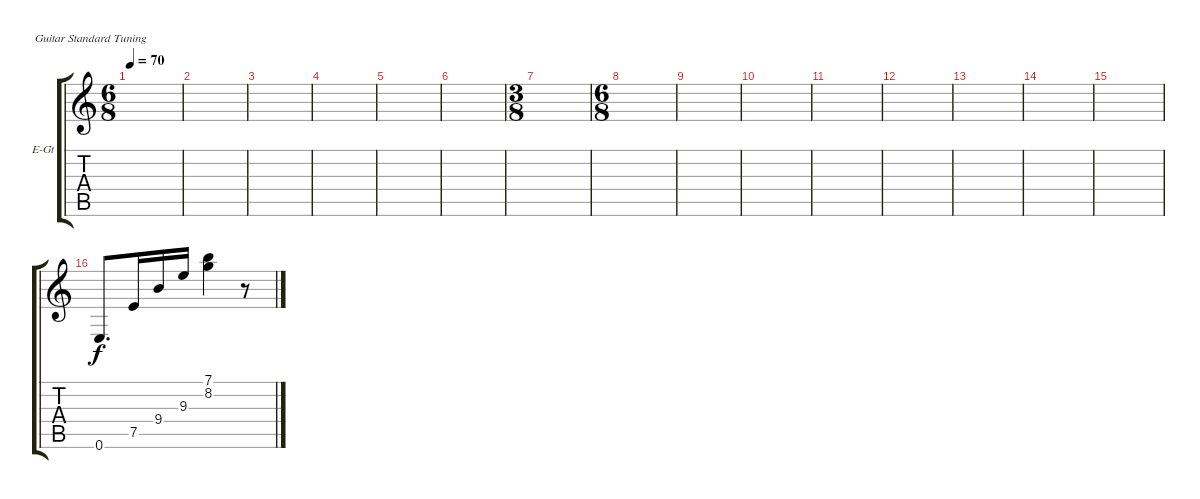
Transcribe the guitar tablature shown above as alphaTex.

\defaultSystemsLayout 4
\bracketExtendMode groupsimilarinstruments
\firstSystemTrackNameOrientation horizontal
\otherSystemsTrackNameOrientation horizontal
\track ("Electric Guitar" "E-Gt") {instrument electricguitarclean}
\staff {score tabs}
\tuning (E4 B3 G3 D3 A2 E2)
\ts (6 8)
\tempo 70
\clef g2
\scale
0.485477
\ks c
|
\scale
0.257261 |
\scale
0.257261 |
\scale
0.333333 |
\scale
0.333333 |
\scale
0.333333 |
\ts (3 8)
\scale
0.333333 |
\ts (6 8)
\scale
0.333333 |
\scale
0.333333 |
\scale
0.333333 |
\scale
0.333333 |
\scale
0.333333 |
\scale
0.333333 |
\scale
0.333333 |
\scale
0.333333 |
\scale
0.333333 0.6.8{d} 7.5.16 9.4.16 9.3.16 (8.2 7.1).4 r.8
